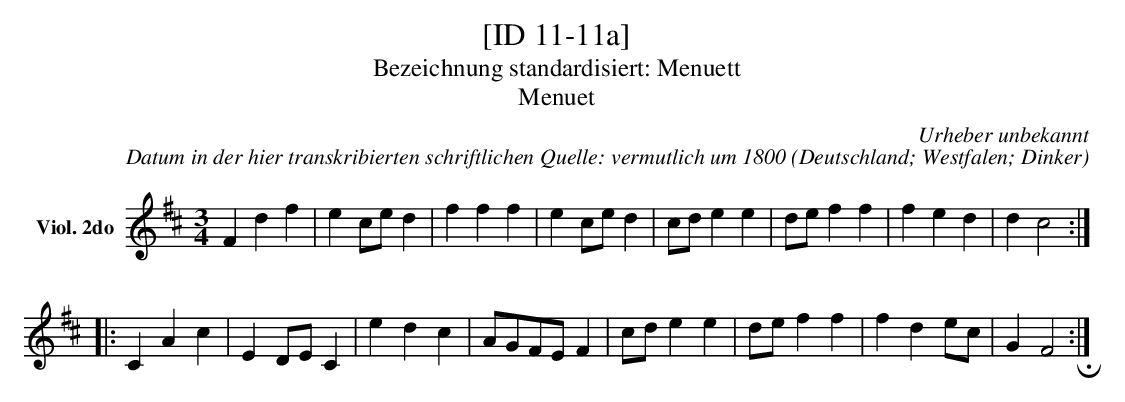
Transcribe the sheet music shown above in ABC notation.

X:1
T:[ID 11-11a]
T:Bezeichnung standardisiert: Menuett
T:Menuet
C:Urheber unbekannt
C:Datum in der hier transkribierten schriftlichen Quelle: vermutlich um 1800
O:Deutschland; Westfalen; Dinker
L:1/8
M:3/4
K:D
V:2 name="Viol. 2do"
F2d2f2 | e2ced2 | f2f2f2 | e2ced2 | cde2e2 | def2f2 | f2e2d2 | d2c4 ::
C2A2c2 | E2DEC2 | e2d2c2 | AGFEF2 | cde2e2 | def2f2 | f2d2ec | G2F4 !invertedfermata!:|
